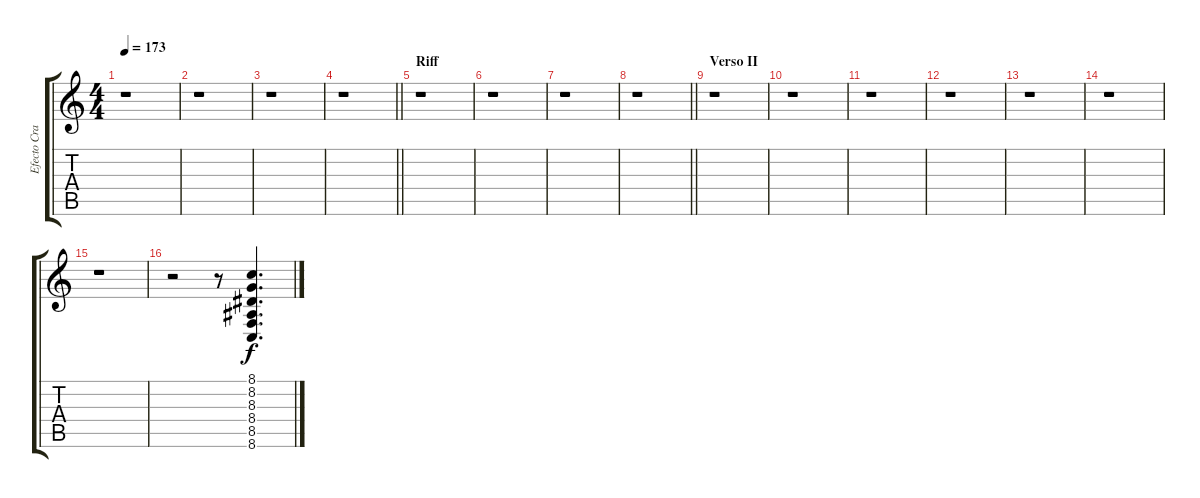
\track ("Efecto Crash" "Efecto Cra") {instrument reversecymbal}
\staff {score tabs}
\tuning (E4 B3 G3 D3 A2 E2) {hide}
\ts (4 4)
\tempo 173
\clef g2
\ks c
r.1{dy f} |
r.1 |
r.1 |
\barLineRight lightlight
r.1 |
\section ("" "Riff")
r.1 |
r.1 |
r.1 |
\barLineRight lightlight
r.1 |
\section ("" "Verso II")
r.1 |
r.1 |
r.1 |
r.1 |
r.1 |
r.1 |
r.1 |
r.2 r.8 (8.1 8.2 8.3 8.4 8.5 8.6).4{d}
